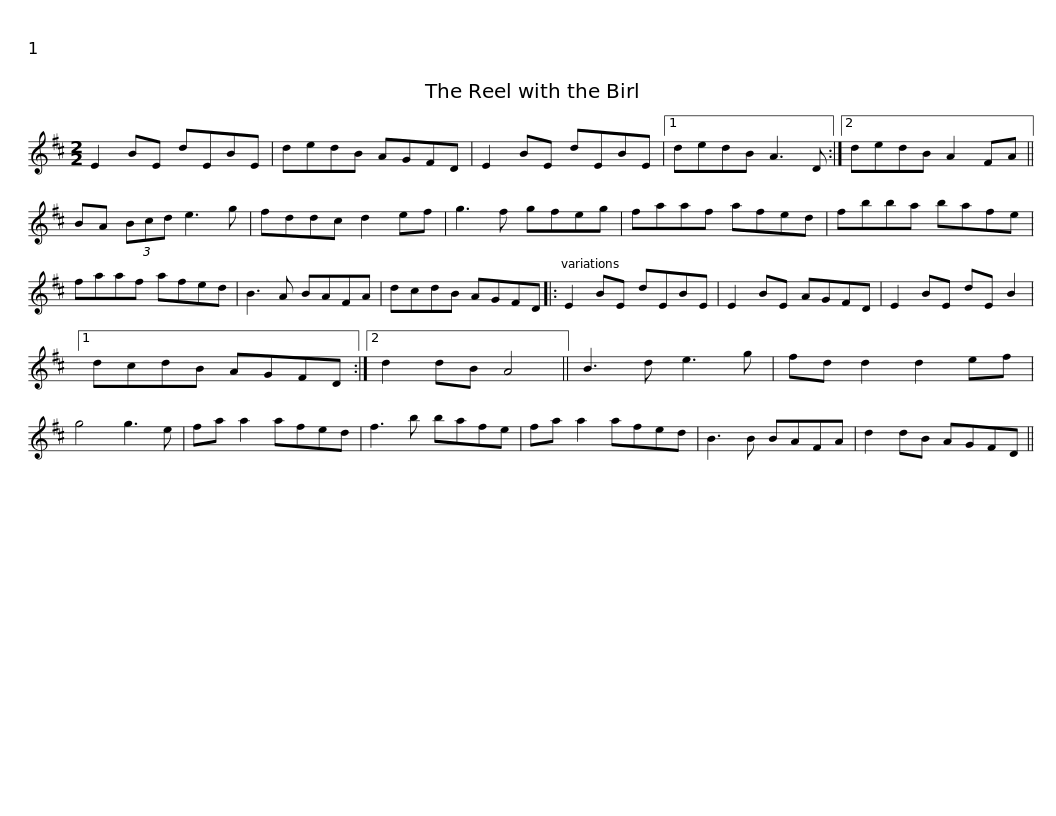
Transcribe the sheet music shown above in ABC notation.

X:1
L:1/8
M:2/2
I:linebreak $
K:D
V:1 treble
V:1
 E2 BE dEBE | dedB AGFD | E2 BE dEBE |1 dedB A3 D :|2 dedB A2 FA || %5
 BA (3Bcd e3 g |$ fddc d2 ef | g3 f gfeg | faaf afed | fbba bafe | %10
 faaf afed |$ B3 A BAFA | dcdB AGFD |: E2 BE dEBE | E2 BE AGFD | %15
 E2 BE dE B2 |1 dcdB AGFD :|2$ d2 dB A4 || B3 d e3 g | fd d2 d2 ef | %20
 g4 g3 e | fa a2 afed | f3 b bafe | fa a2 afed |$ B3 B BAFA | %25
 d2 dB AGFD || %26
